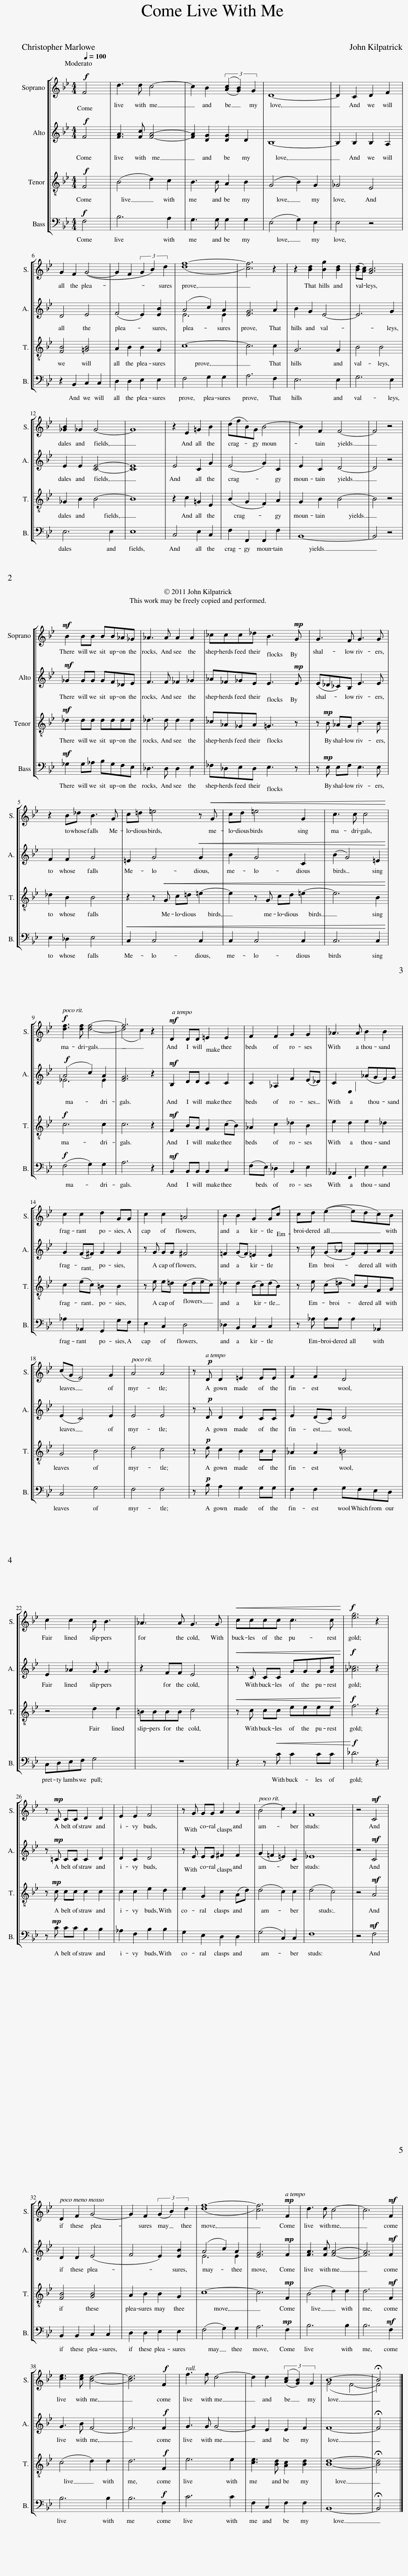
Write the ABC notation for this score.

X:1
%%score [ ( 1 2 ) ( 3 4 ) 5 6 ]
L:1/8
Q:1/4=100
M:4/4
I:linebreak $
K:Bb
U:s=!stemless!
V:1 treble
V:2 treble
V:3 treble
V:4 treble
V:5 treble-8
V:6 bass
V:1
!f! F4 | d3 d c4- | c2 B2 (3(([Ac]2 [GB]2)) G2 | sD8- | D2 C2 D2 F2 |$ %5
 G2 F2 (G4- | G2 F2 (3G2 B2) d2 | (s[df-]8 | [cf]6) z2 | z2 [Bd]2 [Bg]2 [Bd]2 | %10
 ([Bd][Ac]) [GB]6 |$ [_GB]2 _G2 G4- | sG8 | z2 E2 =G2 B2 | (dfB)G B4- | %15
 B2 F2 F4- | F4 z4 |$!mf! B2 BB BB_A_G | _A3 A A2 A2 | _ccc_d B3!mp! G | %20
 G3 F G3 G |$ z2 B_d B3 G | c=d =e4 z!<(! G | cd =e4 G2 | c3 c c4!<)! |$ %25
!f![Q:1/4=92] [df]3 [df] f4- | f6 z2 |[Q:1/4=100]!mf! D2 DD =E2 E2 | F2 F2 G2 G2 | _A3 A B2 B2 |$ %30
 c2 c2 d2 GG | c2 c2 =A4 | B2 B2 G2 Gc | cd (e2- edc)B |$ (cG E4) G2 | %35
[Q:1/4=88] A4 A4 |[Q:1/4=100] z!p! D D2 =E2 EE | F2 F2 D4 |$ c2 c2 B B3 | _A3 A G3 G | %40
!<(! cccc c3 c!<)! |!f! [eg]6 z2 |$ z!mp! C CC D2 D2 | E2 E2 F4 | z G GG A2 A2 | %45
[Q:1/4=92] (B4 c2) A2 | sF8 | z4!mf! C4 |$[Q:1/4=92] D2 F2 G4- | G2 F2 (3(G2 B2) d2 | %50
 (s[df-]8 | [cf]6)!mp![Q:1/4=100] F2 | d3 d c4- | c6!mf! F2 |$ [ce]3 [ce] [Bd]4- | %55
 [Bd]6!f! F2 |[Q:1/4=96] f3 f[Q:1/4=92] d4- |[Q:1/4=88] d2 d2[Q:1/4=80] (3(([Ac]2 [GB]2)) G2 |[Q:1/4=72] sB8- | !fermata!B4 |] %60
V:2
 x4 | x8 | x8 | x8 | x8 |$ %5
 x8 | x8 | x8 | x8 | x8 | %10
 x8 |$ x8 | x8 | x8 | x8 | %15
 x8 | x8 |$ x8 | x8 | x8 | %20
 x8 |$ x8 | x8 | x8 | x8 |$ %25
 x4 d4- | (d4 c2) x2 | x8 | x8 | x8 |$ %30
 x8 | x8 | x8 | x8 |$ x8 | %35
 x8 | x8 | x8 |$ x8 | x8 | %40
 x8 | x8 |$ x8 | x8 | x8 | %45
 x8 | x8 | x8 |$ x8 | x8 | %50
 x8 | x8 | x8 | x8 |$ x8 | %55
 x8 | x8 | x8 | (G4 F4- | F4) |] %60
V:3
!f! F4 | [FA]3 [Fc] [FA]4- | [FA]2 [DG]2 [DG]2 D2 | sB,8- | B,2 B,2 B,2 A,2 |$ %5
 D4 E4 | (F4 E2) [EB]2 | (A4 c2) A2 | [EG]6 A2 | B2 G2 E4- | %10
 E6 G2 |$ E2 E2 [CE]4- | s[CE]8 | E4 C2 G2 | (E4 G2) C2 | %15
 E2 C2 D4- | D4 z4 |$!mf! _G2 GG GF_DE | F3 F _F2 _G2 | _A_F_GE E3!mp! E | %20
 (E_D_C)B, E3 E |$ F2 F2 G4 | =E2 G4!<(! G2 | B2 G4 C2 | (B2 G4) =E2!<)! |$ %25
!f! (A4 c2) A2 | [EG]6 z2 |!mf! B,2 DD C2 C2 | C2 _A,2 F2 (E_D) | C2 E2 (_AGF)G |$ %30
 G2 (F^F) G2 G2 | z G GG ^F4 | =F2 (GF) =E2 E2 | z c (G_A F)GAG |$ (E2 C4) E2 | %35
 E4 E4 | z!p! D D2 D2 CC | E2 (DC) D4 |$ E2 _A2 G G3 | z2 FF E4 | %40
!<(! z C CC GGG[Gc]!<)! |!f! [_A_c]6 z2 |$ z!mp! =C CC C2 D2 | D2 C2 D4 | z E EE ^F2 F2 | %45
 (G2 =F2 =E2) C2 | s_E8 | z4!mf! C4 |$ D2 D2 (E4 | F4 E2) [EB]2 | %50
 (A4 c2) A2 | [EG]6!mp! F2 | [FA]3 [Fc] [FA]4- | [FA]6!mf! F2 |$ G3 B F4- | %55
 F6!f! F2 | G3 G G4- | G2 E2 E2 F2 | sF8- | !fermata!F4 |] %60
V:4
 x4 | x8 | x8 | x8 | x8 |$ %5
 x8 | x8 | E6 E2 | x8 | x8 | %10
 x8 |$ x8 | x8 | x8 | x8 | %15
 x8 | x8 |$ x8 | x8 | x8 | %20
 x8 |$ x8 | x8 | x8 | x8 |$ %25
 _E6 E2 | x8 | x8 | x8 | x8 |$ %30
 x8 | x8 | x8 | x8 |$ x8 | %35
 x8 | x8 | x8 |$ x8 | x8 | %40
 x8 | x8 |$ x8 | x8 | x8 | %45
 x8 | x8 | x8 |$ x8 | x8 | %50
 E6 E2 | x8 | x8 | x8 |$ x8 | %55
 x8 | x8 | x8 | x8 | x4 |] %60
V:5
!f! F4 | (B4 d2) c2 | B3 B A2 B2 | (G4 B2) G2 | _G4 E4 |$ %5
 [FB]4 [=GB]4 | A2 B2 B2 G2 | sc8- | c6 c2 | G6 G2 | %10
 B4 B4 |$ _G2 B2 B4- | sB8 | z2 c2 =G2 E2 | (B2 G2 F2) A2 | %15
 G2 B2 B4- | B4 z4 |$!mf! _d2 dd dddd | _d3 d d2 d2 | _c_A_GA =G3 z | %20
 z!mp! B _AG B3 B |$ _d2 B2 B4 | z2 z!<(! G c=d =e2- | e2 z G cd =e2- | e6 B2!<)! |$ %25
!f! c6 c2 | c6 z2 |!mf! F2 BA G2 (cB) | _A2 c2 _d2 B2 | e2 e2 e2 _d2 |$ %30
 c2 (ec) =B2 B2 | z e e=d (cdec) | _d2 d2 (Bc)(dB) | z e (c=d c)BFG |$ G4 B4 | %35
 d4 c4 | z!p! d c2 B2 BB | _A2 A2 =B4 |$ z4 d2 d2 | =BBBB c4 | %40
!<(! z c cc eeee!<)! |!f! f6 z2 |$ z!mp! c cc c2 c2 | c2 c2 e2 d2 | e2 G2 c2 (Ad) | %45
 (d4 c2) c2 | (d4 c4) | z4!mf! A4 |$ [FB]4 [GB]4 | A2 B2 B2 G2 | %50
 sc8- | c6!mp! F2 | (B4 d2) d2 | d6!mf! F2 |$ (c4 d2) d2 | %55
 d6!f! F2 | e6 e2 | [ce]3 [Bd] [Ac]2 [Bd]2 | s[Bd]8- | !fermata![Bd]4 |] %60
V:6
!f! F,4 | B,6 A,2 | G,3 G, G,2 G,2 | (E,4 G,2) E,2 | E,4 z4 |$ %5
 z2 B,,2 C,2 C,2 | D,2 D,2 E,2 E,2 | F,4 G,2 G,2 | A,6 F,2 | E,6 E,2 | %10
 G,6 E,2 |$ E,6 E,2 | sE,8 | C,4 E,2 C,2 | F,2 F,,2 F,,2 F,2 | %15
 sB,,8- | B,,4 z4 |$!mf! _G,2 G,_A, B,G,F,E, | _D,3 D, D,2 E,2 | _F,_D,E,D, E,3 z | %20
 z!mp! E, E,F, E,3 E, |$ E,2 _D,2 E,4 |!<(! C,2 C,4 C,2 | C,2 C,4 C,2 | C,6 C,2!<)! |$ %25
!f! (F,4 G,2) G,2 | A,6 z2 |!mf! B,,2 B,,B,, B,,2 C,2 | (F,E,) _D,2 B,,2 E,2 | _A,,2 C,2 E,2 E,2 |$ %30
 _A,2 _A,,2 G,,2 G,F, | E,2 C,2 D,4 | _D,2 B,,2 C,2 C,2 | z _A, A,A, A,2 _A,,2 |$ C,4 G,4 | %35
 F,4 F,4 | z!p! B, A,2 G,2 G,G, | F,2 F,2 G,F,E,D, |$ C,D,E,F, G,4 | z8 | %40
 z2 z!<(! C C2 CC!<)! |!f! _D6 z2 |$ z!mp! C CC B,2 B,2 | _A,2 F,2 B,2 B,2 | G,2 E,2 D,2 D,2 | %45
 (G,4 C,2) C,2 | sF,8 | z4!mf! F,4 |$ B,,2 B,,2 C,2 C,2 | D,2 D,2 E,2 E,2 | %50
 (F,4 G,2) G,2 | A,6!mp! F,2 | B,6 B,2 | B,6!mf! F,2 |$ B,6 B,2 | %55
 B,6!f! F,2 | C6 C2 | F,2 C,2 F,2 F,2 | sB,,8- | !fermata!B,,4 |] %60
